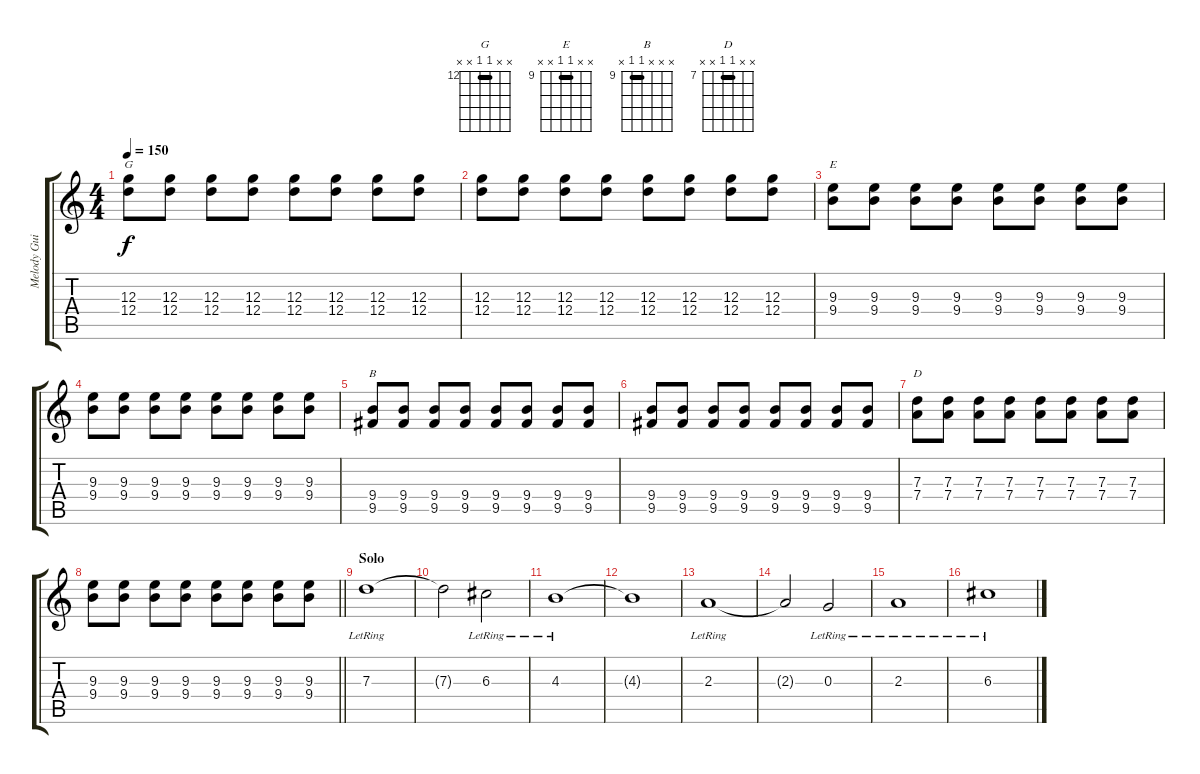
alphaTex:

\track ("Melody Guitar" "Melody Gui") {instrument overdrivenguitar}
\staff {score tabs}
\tuning (E4 B3 G3 D3 A2 E2) {hide}
\chord ("G" x x 12 12 x x) {firstfret 12 barre 12}
\chord ("E" x x 9 9 x x) {firstfret 9 barre 9}
\chord ("B" x x x 9 9 x) {firstfret 9 barre 9}
\chord ("D" x x 7 7 x x) {firstfret 7 barre 7}
\ts (4 4)
\tempo 150
\clef g2
\ks c
(12.3 12.4).8{ch "G" dy f} (12.3 12.4).8 (12.3 12.4).8 (12.3 12.4).8 (12.3 12.4).8 (12.3 12.4).8 (12.3 12.4).8 (12.3 12.4).8 |
(12.3 12.4).8 (12.3 12.4).8 (12.3 12.4).8 (12.3 12.4).8 (12.3 12.4).8 (12.3 12.4).8 (12.3 12.4).8 (12.3 12.4).8 |
(9.3 9.4).8{ch "E"} (9.3 9.4).8 (9.3 9.4).8 (9.3 9.4).8 (9.3 9.4).8 (9.3 9.4).8 (9.3 9.4).8 (9.3 9.4).8 |
(9.3 9.4).8 (9.3 9.4).8 (9.3 9.4).8 (9.3 9.4).8 (9.3 9.4).8 (9.3 9.4).8 (9.3 9.4).8 (9.3 9.4).8 |
(9.4 9.5).8{ch "B"} (9.4 9.5).8 (9.4 9.5).8 (9.4 9.5).8 (9.4 9.5).8 (9.4 9.5).8 (9.4 9.5).8 (9.4 9.5).8 |
(9.4 9.5).8 (9.4 9.5).8 (9.4 9.5).8 (9.4 9.5).8 (9.4 9.5).8 (9.4 9.5).8 (9.4 9.5).8 (9.4 9.5).8 |
(7.3 7.4).8{ch "D"} (7.3 7.4).8 (7.3 7.4).8 (7.3 7.4).8 (7.3 7.4).8 (7.3 7.4).8 (7.3 7.4).8 (7.3 7.4).8 |
\barLineRight lightlight
(9.3 9.4).8 (9.3 9.4).8 (9.3 9.4).8 (9.3 9.4).8 (9.3 9.4).8 (9.3 9.4).8 (9.3 9.4).8 (9.3 9.4).8 |
\section ("" "Solo")
7.3{lr}.1 |
7.3{t}.2 6.3{lr}.2 |
4.3{lr}.1 |
4.3{t}.1 |
2.3{lr}.1 |
2.3{t}.2 0.3{lr}.2 |
2.3{lr}.1 |
6.3{lr}.1
